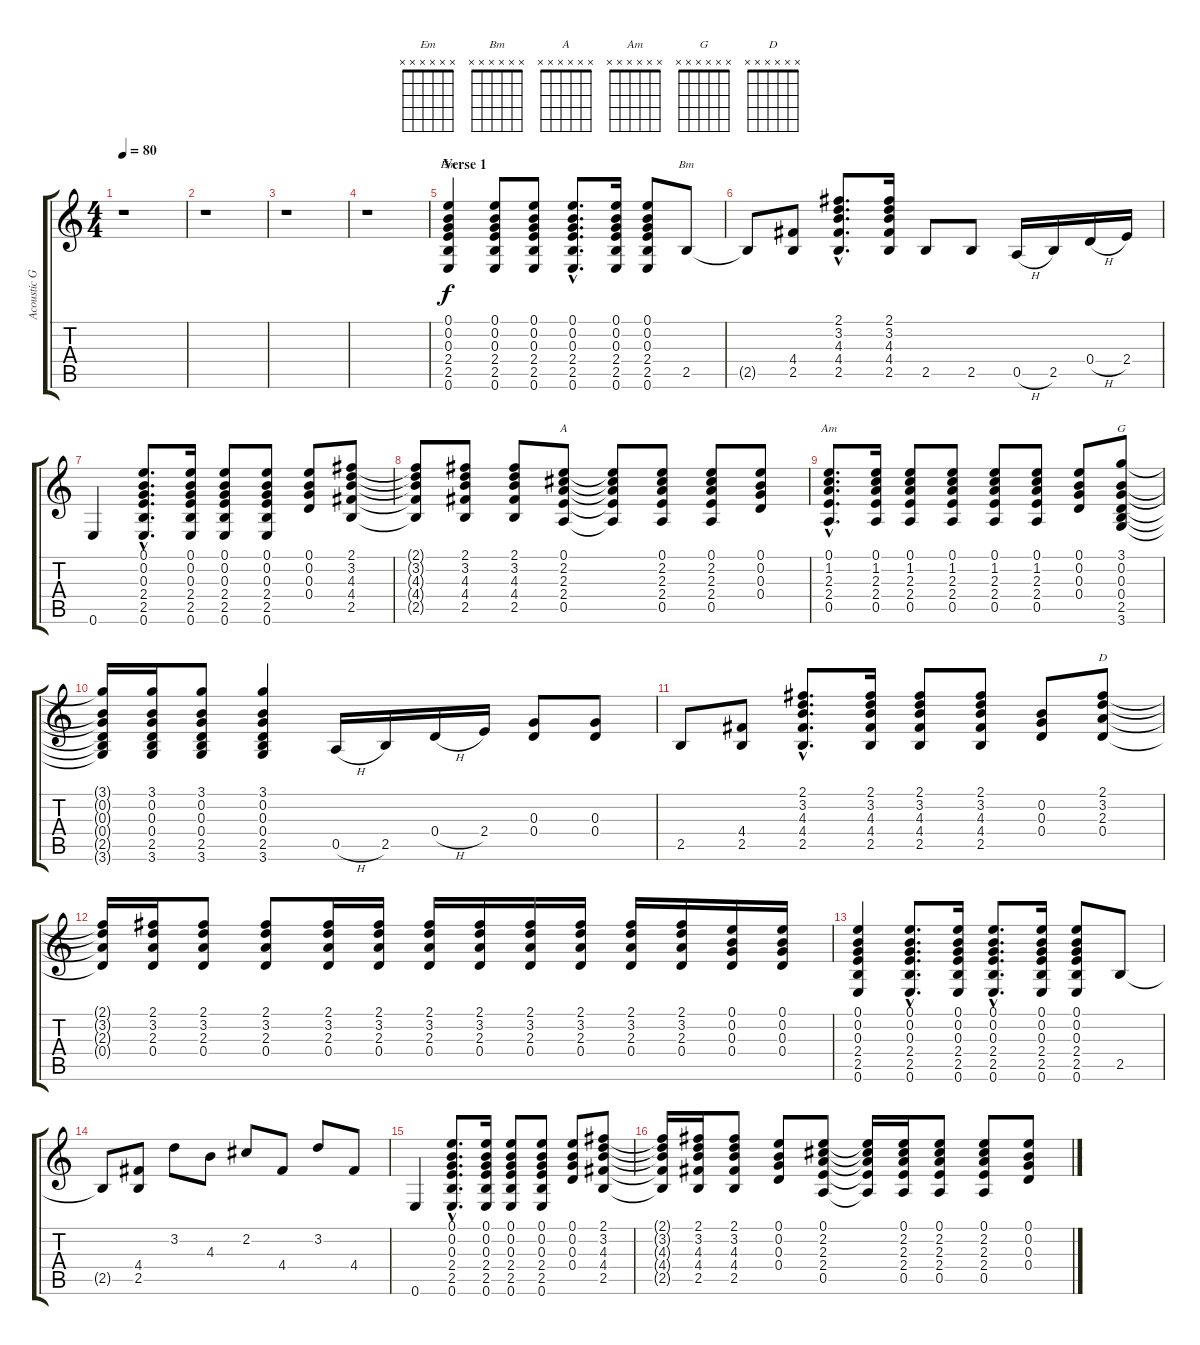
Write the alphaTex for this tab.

\track ("Acoustic Guitar 2 (12 Stg)" "Acoustic G") {instrument acousticguitarsteel}
\staff {score tabs}
\tuning (E4 B3 G3 D3 A2 E2) {hide}
\chord ("Em" x x x x x x) {firstfret 0}
\chord ("Bm" x x x x x x) {firstfret 0}
\chord ("A" x x x x x x) {firstfret 0}
\chord ("Am" x x x x x x) {firstfret 0}
\chord ("G" x x x x x x) {firstfret 0}
\chord ("D" x x x x x x) {firstfret 0}
\ts (4 4)
\tempo 80
\clef g2
\ks c
r.1{dy f} |
r.1 |
r.1 |
r.1 |
\section ("" "Verse 1")
(0.1 0.2 0.3 2.4 2.5 0.6).4{ch "Em"} (0.1 0.2 0.3 2.4 2.5 0.6).8 (0.1 0.2 0.3 2.4 2.5 0.6).8 (0.1{hac} 0.2{hac} 0.3{hac} 2.4{hac} 2.5{hac} 0.6{hac}).8{d} (0.1 0.2 0.3 2.4 2.5 0.6).16 (0.1 0.2 0.3 2.4 2.5 0.6).8 2.5.8{ch "Bm"} |
2.5{t}.8 (4.4 2.5).8 (2.1{hac} 3.2{hac} 4.3{hac} 4.4{hac} 2.5{hac}).8{d} (2.1 3.2 4.3 4.4 2.5).16 2.5.8 2.5.8 0.5{h}.16 2.5.16 0.4{h}.16 2.4.16 |
0.6.4 (0.1{hac} 0.2{hac} 0.3{hac} 2.4{hac} 2.5{hac} 0.6{hac}).8{d} (0.1 0.2 0.3 2.4 2.5 0.6).16 (0.1 0.2 0.3 2.4 2.5 0.6).8 (0.1 0.2 0.3 2.4 2.5 0.6).8 (0.1 0.2 0.3 0.4).8 (2.1 3.2 4.3 4.4 2.5).8 |
(2.1{t} 3.2{t} 4.3{t} 4.4{t} 2.5{t}).8 (2.1 3.2 4.3 4.4 2.5).8 (2.1 3.2 4.3 4.4 2.5).8 (0.1 2.2 2.3 2.4 0.5).8{ch "A"} (0.1{t} 2.2{t} 2.3{t} 2.4{t} 0.5{t}).8 (0.1 2.2 2.3 2.4 0.5).8 (0.1 2.2 2.3 2.4 0.5).8 (0.1 0.2 0.3 0.4).8 |
(0.1{hac} 1.2{hac} 2.3{hac} 2.4{hac} 0.5{hac}).8{d ch "Am"} (0.1 1.2 2.3 2.4 0.5).16 (0.1 1.2 2.3 2.4 0.5).8 (0.1 1.2 2.3 2.4 0.5).8 (0.1 1.2 2.3 2.4 0.5).8 (0.1 1.2 2.3 2.4 0.5).8 (0.1 0.2 0.3 0.4).8 (3.1 0.2 0.3 0.4 2.5 3.6).8{ch "G"} |
(3.1{t} 0.2{t} 0.3{t} 0.4{t} 2.5{t} 3.6{t}).16 (3.1 0.2 0.3 0.4 2.5 3.6).16 (3.1 0.2 0.3 0.4 2.5 3.6).8 (3.1 0.2 0.3 0.4 2.5 3.6).4 0.5{h}.16 2.5.16 0.4{h}.16 2.4.16 (0.3 0.4).8 (0.3 0.4).8 |
2.5.8 (4.4 2.5).8 (2.1{hac} 3.2{hac} 4.3{hac} 4.4{hac} 2.5{hac}).8{d} (2.1 3.2 4.3 4.4 2.5).16 (2.1 3.2 4.3 4.4 2.5).8 (2.1 3.2 4.3 4.4 2.5).8 (0.2 0.3 0.4).8 (2.1 3.2 2.3 0.4).8{ch "D"} |
(2.1{t} 3.2{t} 2.3{t} 0.4{t}).16 (2.1 3.2 2.3 0.4).16 (2.1 3.2 2.3 0.4).8 (2.1 3.2 2.3 0.4).8 (2.1 3.2 2.3 0.4).16 (2.1 3.2 2.3 0.4).16 (2.1 3.2 2.3 0.4).16 (2.1 3.2 2.3 0.4).16 (2.1 3.2 2.3 0.4).16 (2.1 3.2 2.3 0.4).16 (2.1 3.2 2.3 0.4).16 (2.1 3.2 2.3 0.4).16 (0.1 0.2 0.3 0.4).16 (0.1 0.2 0.3 0.4).16 |
(0.1 0.2 0.3 2.4 2.5 0.6).4 (0.1{hac} 0.2{hac} 0.3{hac} 2.4{hac} 2.5{hac} 0.6{hac}).8{d} (0.1 0.2 0.3 2.4 2.5 0.6).16 (0.1{hac} 0.2{hac} 0.3{hac} 2.4{hac} 2.5{hac} 0.6{hac}).8{d} (0.1 0.2 0.3 2.4 2.5 0.6).16 (0.1 0.2 0.3 2.4 2.5 0.6).8 2.5.8 |
2.5{t}.8 (4.4 2.5).8 3.2.8 4.3.8 2.2.8 4.4.8 3.2.8 4.4.8 |
0.6.4 (0.1{hac} 0.2{hac} 0.3{hac} 2.4{hac} 2.5{hac} 0.6{hac}).8{d} (0.1 0.2 0.3 2.4 2.5 0.6).16 (0.1 0.2 0.3 2.4 2.5 0.6).8 (0.1 0.2 0.3 2.4 2.5 0.6).8 (0.1 0.2 0.3 0.4).8 (2.1 3.2 4.3 4.4 2.5).8 |
(2.1{t} 3.2{t} 4.3{t} 4.4{t} 2.5{t}).16 (2.1 3.2 4.3 4.4 2.5).16 (2.1 3.2 4.3 4.4 2.5).8 (0.1 0.2 0.3 0.4).8 (0.1 2.2 2.3 2.4 0.5).8 (0.1{t} 2.2{t} 2.3{t} 2.4{t} 0.5{t}).16 (0.1 2.2 2.3 2.4 0.5).16 (0.1 2.2 2.3 2.4 0.5).8 (0.1 2.2 2.3 2.4 0.5).8 (0.1 0.2 0.3 0.4).8
